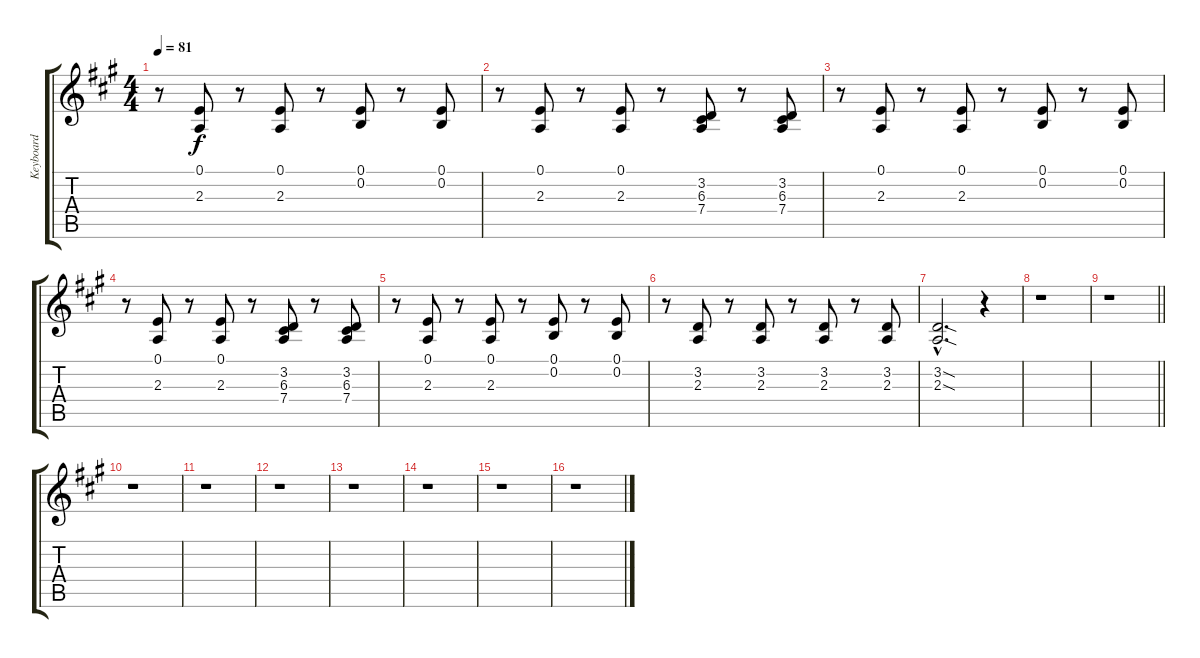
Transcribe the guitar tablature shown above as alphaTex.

\track ("Keyboard" "Keyboard") {instrument churchorgan}
\staff {score tabs}
\tuning (E4 B3 G3 D3 A2 E2) {hide}
\ts (4 4)
\tempo 81
\clef g2
\ks a
r.8{dy f} (0.1 2.3).8 r.8 (0.1 2.3).8 r.8 (0.1 0.2).8 r.8 (0.1 0.2).8 |
r.8 (0.1 2.3).8 r.8 (0.1 2.3).8 r.8 (3.2 6.3 7.4).8 r.8 (3.2 6.3 7.4).8 |
r.8 (0.1 2.3).8 r.8 (0.1 2.3).8 r.8 (0.1 0.2).8 r.8 (0.1 0.2).8 |
r.8 (0.1 2.3).8 r.8 (0.1 2.3).8 r.8 (3.2 6.3 7.4).8 r.8 (3.2 6.3 7.4).8 |
r.8 (0.1 2.3).8 r.8 (0.1 2.3).8 r.8 (0.1 0.2).8 r.8 (0.1 0.2).8 |
r.8 (3.2 2.3).8 r.8 (3.2 2.3).8 r.8 (3.2 2.3).8 r.8 (3.2 2.3).8 |
(3.2{sod hac} 2.3{sod hac}).2{d} r.4 |
r.1 |
\barLineRight lightlight
r.1 |
r.1 |
r.1 |
r.1 |
r.1 |
r.1 |
r.1 |
r.1
